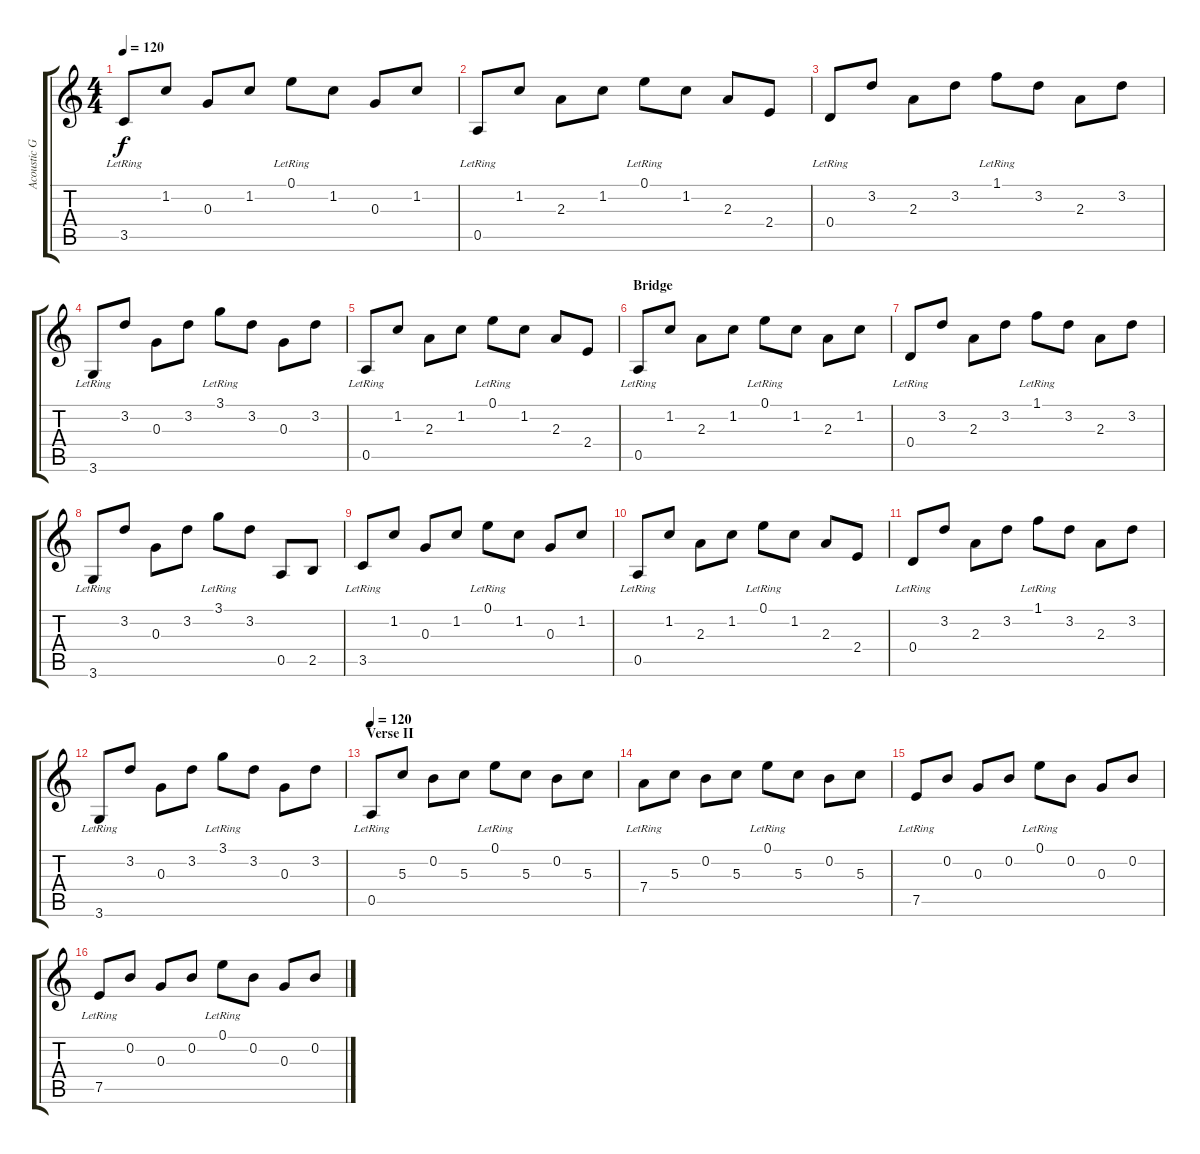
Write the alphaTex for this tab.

\track ("Acoustic Guitar" "Acoustic G") {instrument acousticguitarsteel}
\staff {score tabs}
\tuning (E4 B3 G3 D3 A2 E2) {hide}
\ts (4 4)
\tempo 120
\clef g2
\ks c
3.5{lr}.8{dy f} 1.2.8 0.3.8 1.2.8 0.1{lr}.8 1.2.8 0.3.8 1.2.8 |
0.5{lr}.8 1.2.8 2.3.8 1.2.8 0.1{lr}.8 1.2.8 2.3.8 2.4.8 |
0.4{lr}.8 3.2.8 2.3.8 3.2.8 1.1{lr}.8 3.2.8 2.3.8 3.2.8 |
3.6{lr}.8 3.2.8 0.3.8 3.2.8 3.1{lr}.8 3.2.8 0.3.8 3.2.8 |
0.5{lr}.8 1.2.8 2.3.8 1.2.8 0.1{lr}.8 1.2.8 2.3.8 2.4.8 |
\section ("" "Bridge")
0.5{lr}.8 1.2.8 2.3.8 1.2.8 0.1{lr}.8 1.2.8 2.3.8 1.2.8 |
0.4{lr}.8 3.2.8 2.3.8 3.2.8 1.1{lr}.8 3.2.8 2.3.8 3.2.8 |
3.6{lr}.8 3.2.8 0.3.8 3.2.8 3.1{lr}.8 3.2.8 0.5.8 2.5.8 |
3.5{lr}.8 1.2.8 0.3.8 1.2.8 0.1{lr}.8 1.2.8 0.3.8 1.2.8 |
0.5{lr}.8 1.2.8 2.3.8 1.2.8 0.1{lr}.8 1.2.8 2.3.8 2.4.8 |
0.4{lr}.8 3.2.8 2.3.8 3.2.8 1.1{lr}.8 3.2.8 2.3.8 3.2.8 |
3.6{lr}.8 3.2.8 0.3.8 3.2.8 3.1{lr}.8 3.2.8 0.3.8 3.2.8 |
\section ("" "Verse II")
\tempo 120
0.5{lr}.8 5.3.8 0.2.8 5.3.8 0.1{lr}.8 5.3.8 0.2.8 5.3.8 |
7.4{lr}.8 5.3.8 0.2.8 5.3.8 0.1{lr}.8 5.3.8 0.2.8 5.3.8 |
7.5{lr}.8 0.2.8 0.3.8 0.2.8 0.1{lr}.8 0.2.8 0.3.8 0.2.8 |
7.5{lr}.8 0.2.8 0.3.8 0.2.8 0.1{lr}.8 0.2.8 0.3.8 0.2.8
